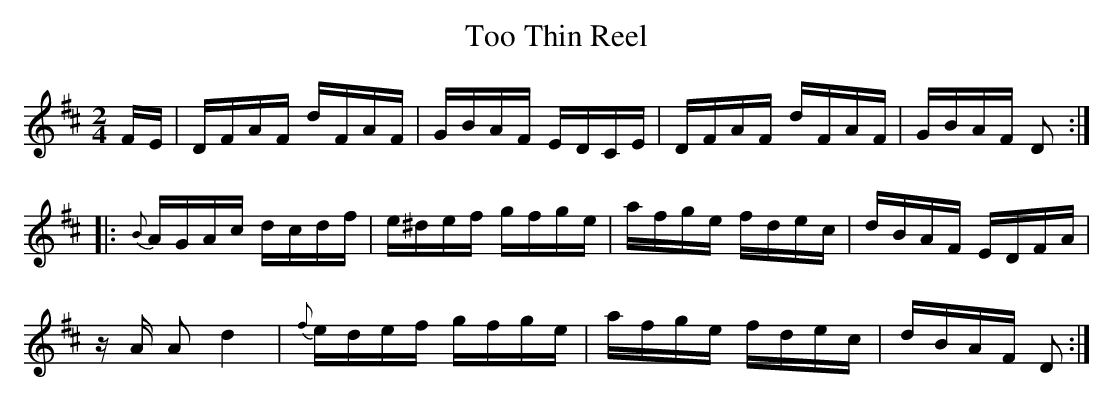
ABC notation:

X:1
T:Too Thin Reel
M:2/4
L:1/8
K:D
F/E/|D/F/A/F/ d/F/A/F/|G/B/A/F/ E/D/C/E/|D/F/A/F/ d/F/A/F/|G/B/A/F/ D:|
|:{B}A/G/A/c/ d/c/d/f/|e/^d/e/f/ g/f/g/e/|a/f/g/e/ f/d/e/c/|d/B/A/F/ E/D/F/A/|
z/A/ A d2|{f}e/d/e/f/ g/f/g/e/|a/f/g/e/ f/d/e/c/ |d/B/A/F/ D:|]
